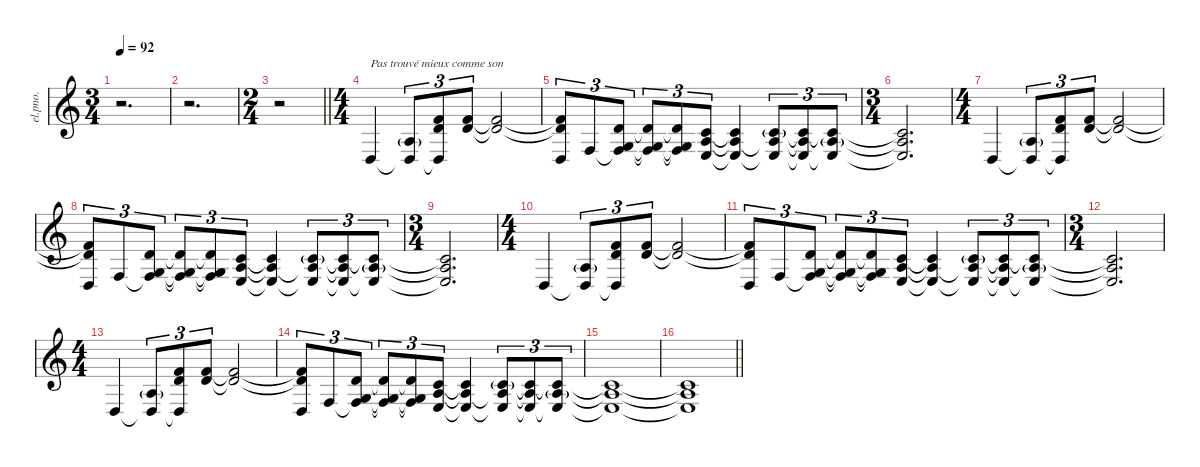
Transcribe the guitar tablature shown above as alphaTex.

\defaultSystemsLayout 4
\hideDynamics
\bracketExtendMode nobrackets
\otherSystemsTrackNameOrientation horizontal
\track ("Per Wiberg" "el.pno.") {instrument electricgrandpiano}
\staff {score}
\tuning (E4 B3 G3 D3 A2 E2)
\ts (3 4)
\tempo 92
\clef g2
\ks c
r.2{d dy f beam Down} |
r.2{d beam Down} |
\ts (2 4)
\beaming (8 2 2)
\barLineRight lightlight
r.2{beam Down} |
\ts (4 4)
\beaming (8 2 2 2 2)
\section ("" "")
0.4.4{txt "Pas trouvé mieux comme son" instrument harpsichord beam Up} (2.3{g} 0.4{t}).8{tu (3 2) beam Up} (1.1 3.2 0.4{t}).8{tu (3 2) beam Up} (1.1 3.2).8{tu (3 2) beam Up} (1.1{t} 3.2{t}).2{beam Up} |
(1.1{t} 3.2{t} 0.4).8{tu (3 2) beam Up} 3.4.8{tu (3 2) beam Up} (3.2 0.3 3.4{t}).8{tu (3 2) beam Up} (3.2{t} 0.3{t} 3.4{t}).8{tu (3 2) beam Up} (3.2{t} 0.3{t} 3.4{t}).8{tu (3 2) beam Up} (1.2 2.3 2.4).8{tu (3 2) beam Up} (1.2{t} 2.3{t} 2.4{t}).4{beam Up} (1.2{g} 2.3{t} 2.4{t}).8{tu (3 2) beam Up} (1.2{t} 2.3{t} 2.4{t}).8{tu (3 2) beam Up} (1.2{t} 2.3{g} 2.4{t}).8{tu (3 2) beam Up} |
\ts (3 4)
\beaming (8 2 2 2)
(1.2{t} 2.3{t} 2.4{t}).2{d beam Up} |
\ts (4 4)
\beaming (8 2 2 2 2)
0.4.4{beam Up} (2.3{g} 0.4{t}).8{tu (3 2) beam Up} (1.1 3.2 0.4{t}).8{tu (3 2) beam Up} (1.1 3.2).8{tu (3 2) beam Up} (1.1{t} 3.2{t}).2{beam Up} |
(1.1{t} 3.2{t} 0.4).8{tu (3 2) beam Up} 3.4.8{tu (3 2) beam Up} (3.2 0.3 3.4{t}).8{tu (3 2) beam Up} (3.2{t} 0.3{t} 3.4{t}).8{tu (3 2) beam Up} (3.2{t} 0.3{t} 3.4{t}).8{tu (3 2) beam Up} (1.2 2.3 2.4).8{tu (3 2) beam Up} (1.2{t} 2.3{t} 2.4{t}).4{beam Up} (1.2{g} 2.3{t} 2.4{t}).8{tu (3 2) beam Up} (1.2{t} 2.3{t} 2.4{t}).8{tu (3 2) beam Up} (1.2{t} 2.3{g} 2.4{t}).8{tu (3 2) beam Up} |
\ts (3 4)
\beaming (8 2 2 2)
(1.2{t} 2.3{t} 2.4{t}).2{d beam Up} |
\ts (4 4)
\beaming (8 2 2 2 2)
0.4.4{beam Up} (2.3{g} 0.4{t}).8{tu (3 2) beam Up} (1.1 3.2 0.4{t}).8{tu (3 2) beam Up} (1.1 3.2).8{tu (3 2) beam Up} (1.1{t} 3.2{t}).2{beam Up} |
(1.1{t} 3.2{t} 0.4).8{tu (3 2) beam Up} 3.4.8{tu (3 2) beam Up} (3.2 0.3 3.4{t}).8{tu (3 2) beam Up} (3.2{t} 0.3{t} 3.4{t}).8{tu (3 2) beam Up} (3.2{t} 0.3{t} 3.4{t}).8{tu (3 2) beam Up} (1.2 2.3 2.4).8{tu (3 2) beam Up} (1.2{t} 2.3{t} 2.4{t}).4{beam Up} (1.2{g} 2.3{t} 2.4{t}).8{tu (3 2) beam Up} (1.2{t} 2.3{t} 2.4{t}).8{tu (3 2) beam Up} (1.2{t} 2.3{g} 2.4{t}).8{tu (3 2) beam Up} |
\ts (3 4)
\beaming (8 2 2 2)
(1.2{t} 2.3{t} 2.4{t}).2{d beam Up} |
\ts (4 4)
\beaming (8 2 2 2 2)
0.4.4{beam Up} (2.3{g} 0.4{t}).8{tu (3 2) beam Up} (1.1 3.2 0.4{t}).8{tu (3 2) beam Up} (1.1 3.2).8{tu (3 2) beam Up} (1.1{t} 3.2{t}).2{beam Up} |
(1.1{t} 3.2{t} 0.4).8{tu (3 2) beam Up} 3.4.8{tu (3 2) beam Up} (3.2 0.3 3.4{t}).8{tu (3 2) beam Up} (3.2{t} 0.3{t} 3.4{t}).8{tu (3 2) beam Up} (3.2{t} 0.3{t} 3.4{t}).8{tu (3 2) beam Up} (1.2 2.3 2.4).8{tu (3 2) beam Up} (1.2{t} 2.3{t} 2.4{t}).4{beam Up} (1.2{g} 2.3{t} 2.4{t}).8{tu (3 2) beam Up} (1.2{t} 2.3{t} 2.4{t}).8{tu (3 2) beam Up} (1.2{t} 2.3{g} 2.4{t}).8{tu (3 2) beam Up} |
(1.2{t} 2.3{t} 2.4{t}).1{beam Up} |
\barLineRight lightlight
(1.2{t} 2.3{t} 2.4{t}).1{beam Up}
